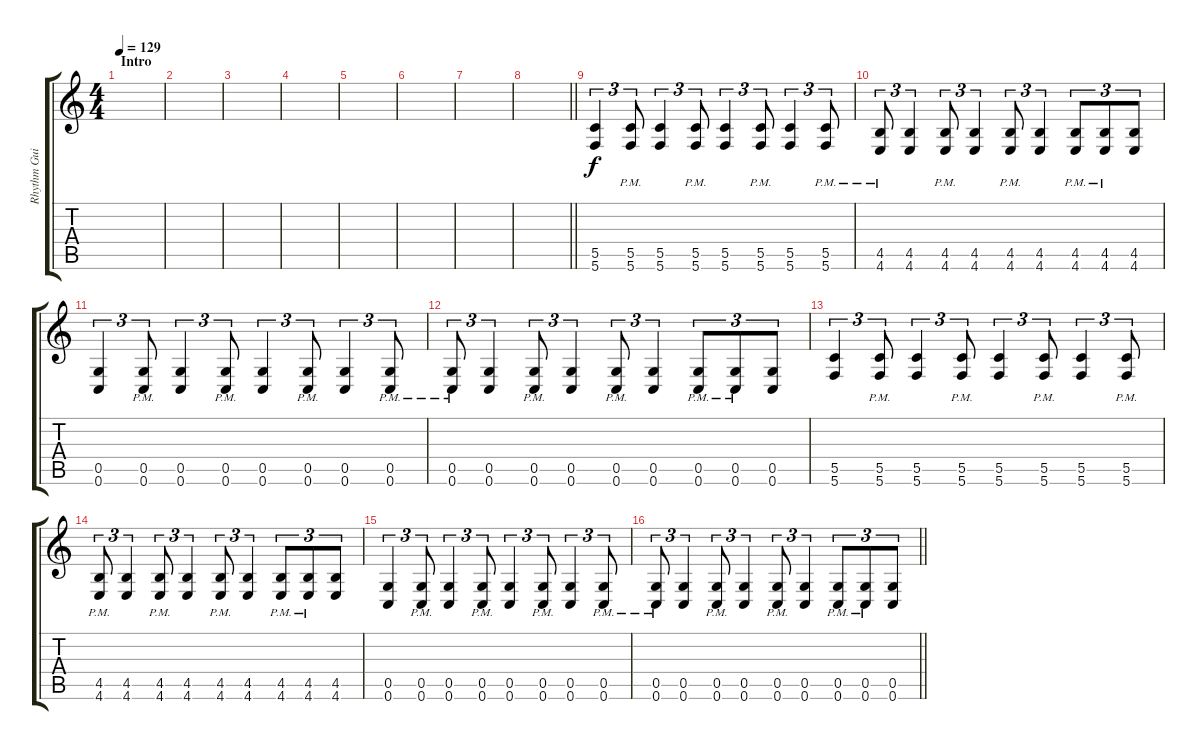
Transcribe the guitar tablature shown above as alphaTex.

\track ("Rhythm Guitar R" "Rhythm Gui") {instrument distortionguitar}
\staff {score tabs}
\tuning (D4 A3 F3 C3 G2 C2) {hide}
\ts (4 4)
\section ("" "Intro")
\tempo 129
\clef g2
\ks c
|
|
|
|
|
|
|
\barLineRight lightlight
|
\section ("" "")
(5.5 5.6).4{tu (3 2)} (5.5{pm} 5.6{pm}).8{tu (3 2)} (5.5 5.6).4{tu (3 2)} (5.5{pm} 5.6{pm}).8{tu (3 2)} (5.5 5.6).4{tu (3 2)} (5.5{pm} 5.6{pm}).8{tu (3 2)} (5.5 5.6).4{tu (3 2)} (5.5{pm} 5.6{pm}).8{tu (3 2)} |
(4.5{pm} 4.6{pm}).8{tu (3 2)} (4.5 4.6).4{tu (3 2)} (4.5{pm} 4.6{pm}).8{tu (3 2)} (4.5 4.6).4{tu (3 2)} (4.5{pm} 4.6{pm}).8{tu (3 2)} (4.5 4.6).4{tu (3 2)} (4.5{pm} 4.6{pm}).8{tu (3 2)} (4.5{pm} 4.6{pm}).8{tu (3 2)} (4.5 4.6).8{tu (3 2)} |
(0.5 0.6).4{tu (3 2)} (0.5{pm} 0.6{pm}).8{tu (3 2)} (0.5 0.6).4{tu (3 2)} (0.5{pm} 0.6{pm}).8{tu (3 2)} (0.5 0.6).4{tu (3 2)} (0.5{pm} 0.6{pm}).8{tu (3 2)} (0.5 0.6).4{tu (3 2)} (0.5{pm} 0.6{pm}).8{tu (3 2)} |
(0.5{pm} 0.6{pm}).8{tu (3 2)} (0.5 0.6).4{tu (3 2)} (0.5{pm} 0.6{pm}).8{tu (3 2)} (0.5 0.6).4{tu (3 2)} (0.5{pm} 0.6{pm}).8{tu (3 2)} (0.5 0.6).4{tu (3 2)} (0.5{pm} 0.6{pm}).8{tu (3 2)} (0.5{pm} 0.6{pm}).8{tu (3 2)} (0.5 0.6).8{tu (3 2)} |
(5.5 5.6).4{tu (3 2)} (5.5{pm} 5.6{pm}).8{tu (3 2)} (5.5 5.6).4{tu (3 2)} (5.5{pm} 5.6{pm}).8{tu (3 2)} (5.5 5.6).4{tu (3 2)} (5.5{pm} 5.6{pm}).8{tu (3 2)} (5.5 5.6).4{tu (3 2)} (5.5{pm} 5.6{pm}).8{tu (3 2)} |
(4.5{pm} 4.6{pm}).8{tu (3 2)} (4.5 4.6).4{tu (3 2)} (4.5{pm} 4.6{pm}).8{tu (3 2)} (4.5 4.6).4{tu (3 2)} (4.5{pm} 4.6{pm}).8{tu (3 2)} (4.5 4.6).4{tu (3 2)} (4.5{pm} 4.6{pm}).8{tu (3 2)} (4.5{pm} 4.6{pm}).8{tu (3 2)} (4.5 4.6).8{tu (3 2)} |
(0.5 0.6).4{tu (3 2)} (0.5{pm} 0.6{pm}).8{tu (3 2)} (0.5 0.6).4{tu (3 2)} (0.5{pm} 0.6{pm}).8{tu (3 2)} (0.5 0.6).4{tu (3 2)} (0.5{pm} 0.6{pm}).8{tu (3 2)} (0.5 0.6).4{tu (3 2)} (0.5{pm} 0.6{pm}).8{tu (3 2)} |
\barLineRight lightlight
(0.5{pm} 0.6{pm}).8{tu (3 2)} (0.5 0.6).4{tu (3 2)} (0.5{pm} 0.6{pm}).8{tu (3 2)} (0.5 0.6).4{tu (3 2)} (0.5{pm} 0.6{pm}).8{tu (3 2)} (0.5 0.6).4{tu (3 2)} (0.5{pm} 0.6{pm}).8{tu (3 2)} (0.5{pm} 0.6{pm}).8{tu (3 2)} (0.5 0.6).8{tu (3 2)}
